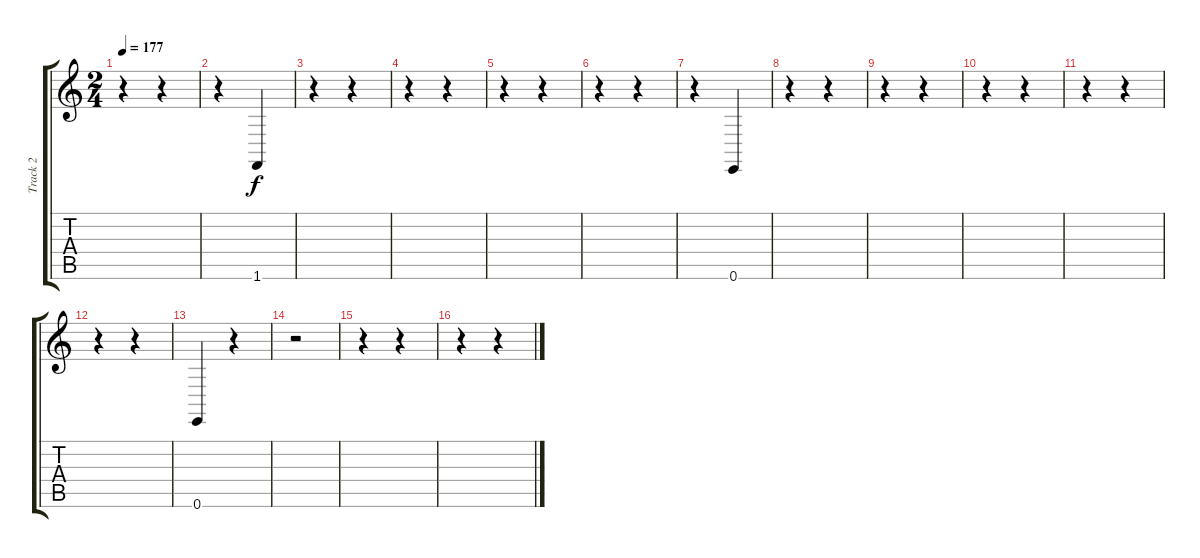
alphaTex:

\track ("Track 2" "Track 2") {instrument piccolo}
\staff {score tabs}
\tuning (E4 B3 G3 D3 A2 E2) {hide}
\ts (2 4)
\tempo 177
\clef g2
\ks c
r.4{dy f} r.4 |
r.4 1.6.4 |
r.4 r.4 |
r.4 r.4 |
r.4 r.4 |
r.4 r.4 |
r.4 0.6.4 |
r.4 r.4 |
r.4 r.4 |
r.4 r.4 |
r.4 r.4 |
r.4 r.4 |
0.6.4 r.4 |
r.2 |
r.4 r.4 |
r.4 r.4
